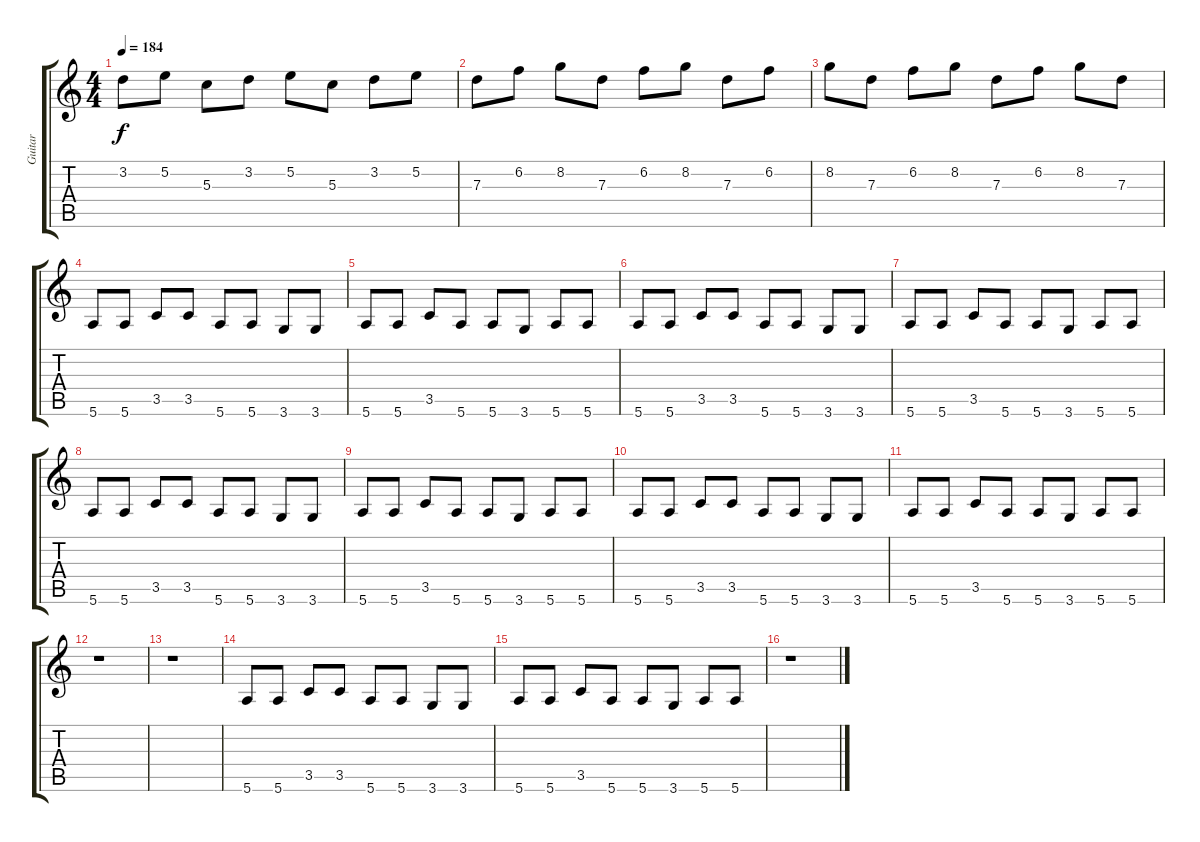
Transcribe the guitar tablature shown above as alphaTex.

\track ("Guitar" "Guitar") {instrument distortionguitar}
\staff {score tabs}
\tuning (E4 B3 G3 D3 A2 E2) {hide}
\ts (4 4)
\tempo 184
\clef g2
\ks c
3.2.8{dy f} 5.2.8 5.3.8 3.2.8 5.2.8 5.3.8 3.2.8 5.2.8 |
7.3.8 6.2.8 8.2.8 7.3.8 6.2.8 8.2.8 7.3.8 6.2.8 |
8.2.8 7.3.8 6.2.8 8.2.8 7.3.8 6.2.8 8.2.8 7.3.8 |
5.6.8 5.6.8 3.5.8 3.5.8 5.6.8 5.6.8 3.6.8 3.6.8 |
5.6.8 5.6.8 3.5.8 5.6.8 5.6.8 3.6.8 5.6.8 5.6.8 |
5.6.8 5.6.8 3.5.8 3.5.8 5.6.8 5.6.8 3.6.8 3.6.8 |
5.6.8 5.6.8 3.5.8 5.6.8 5.6.8 3.6.8 5.6.8 5.6.8 |
5.6.8 5.6.8 3.5.8 3.5.8 5.6.8 5.6.8 3.6.8 3.6.8 |
5.6.8 5.6.8 3.5.8 5.6.8 5.6.8 3.6.8 5.6.8 5.6.8 |
5.6.8 5.6.8 3.5.8 3.5.8 5.6.8 5.6.8 3.6.8 3.6.8 |
5.6.8 5.6.8 3.5.8 5.6.8 5.6.8 3.6.8 5.6.8 5.6.8 |
r.1 |
r.1 |
5.6.8 5.6.8 3.5.8 3.5.8 5.6.8 5.6.8 3.6.8 3.6.8 |
5.6.8 5.6.8 3.5.8 5.6.8 5.6.8 3.6.8 5.6.8 5.6.8 |
r.1
